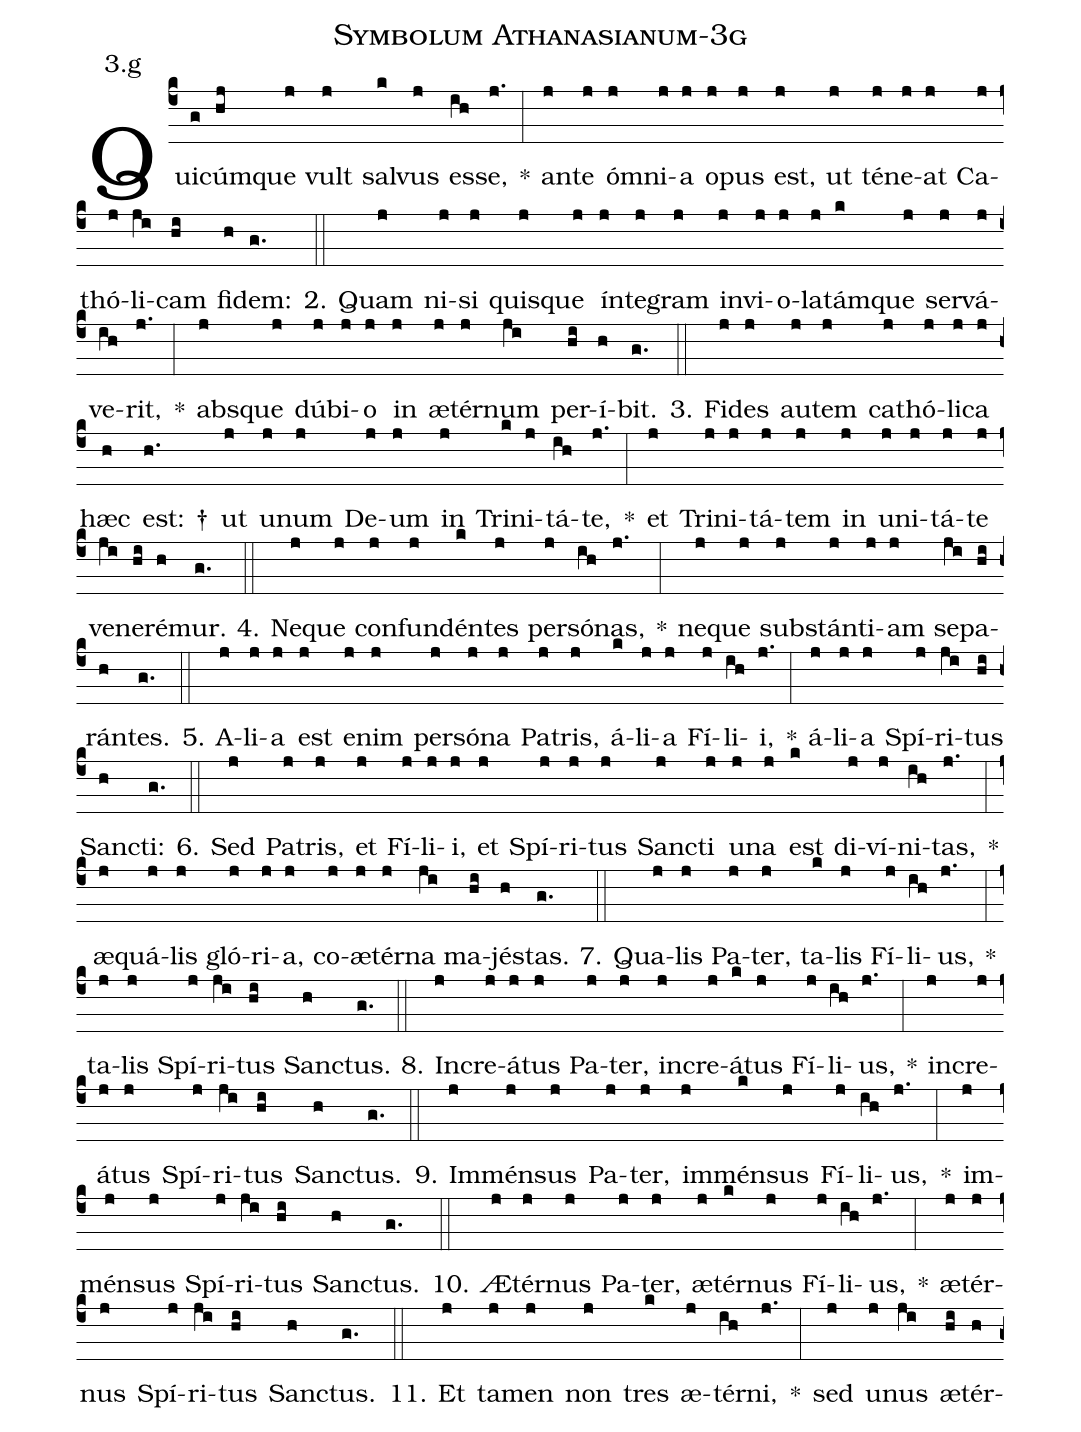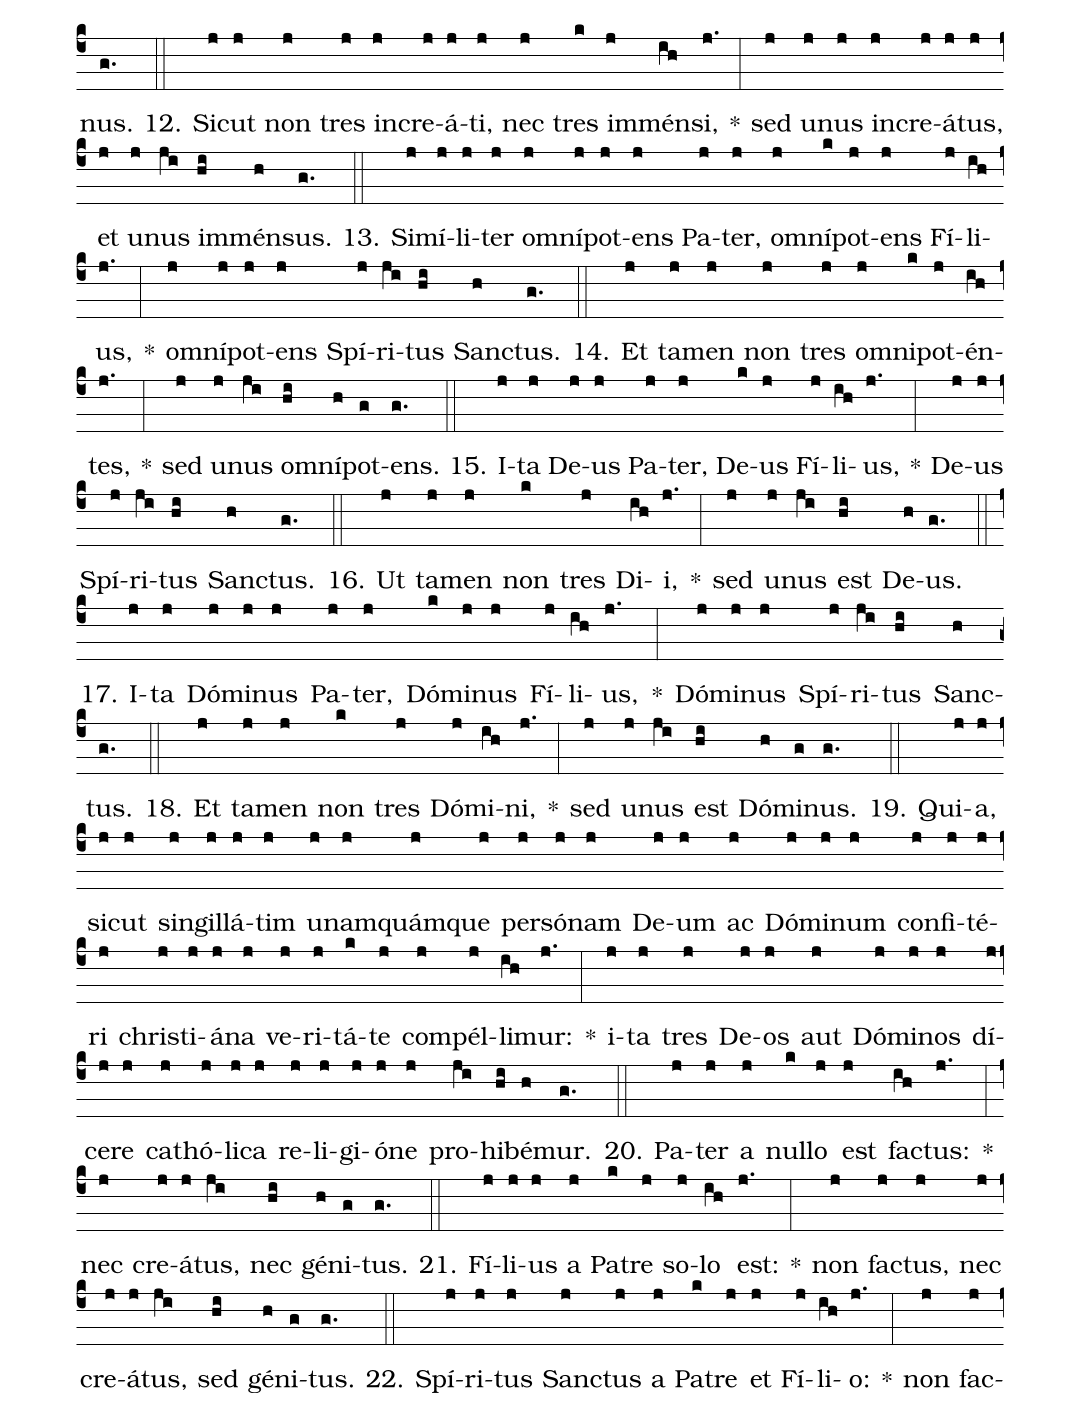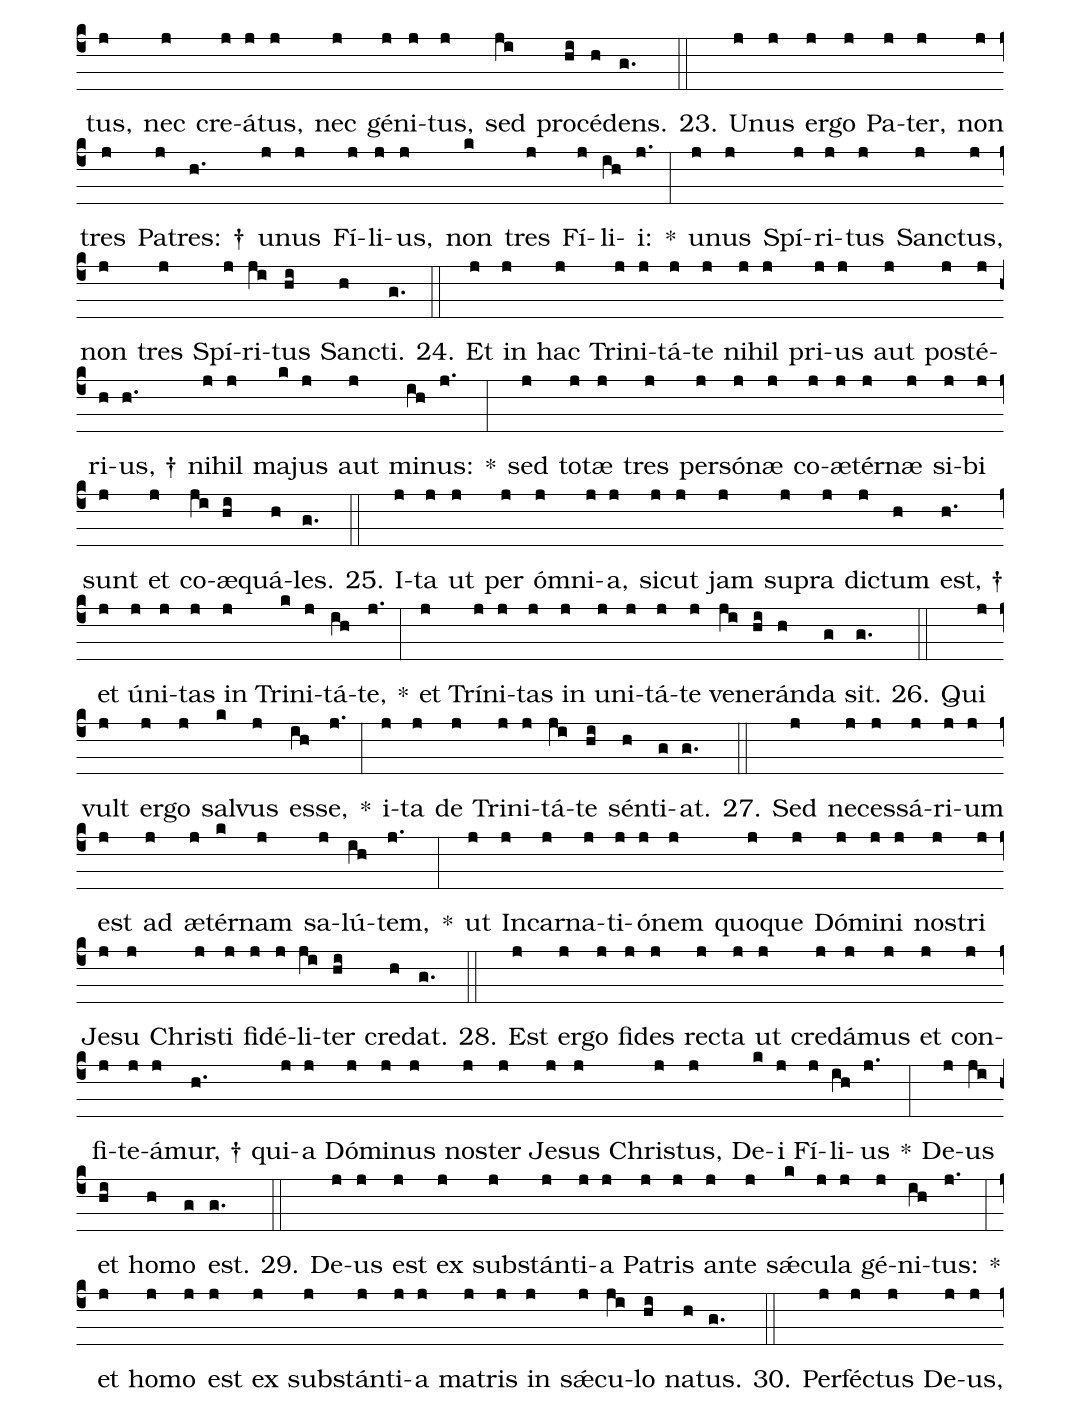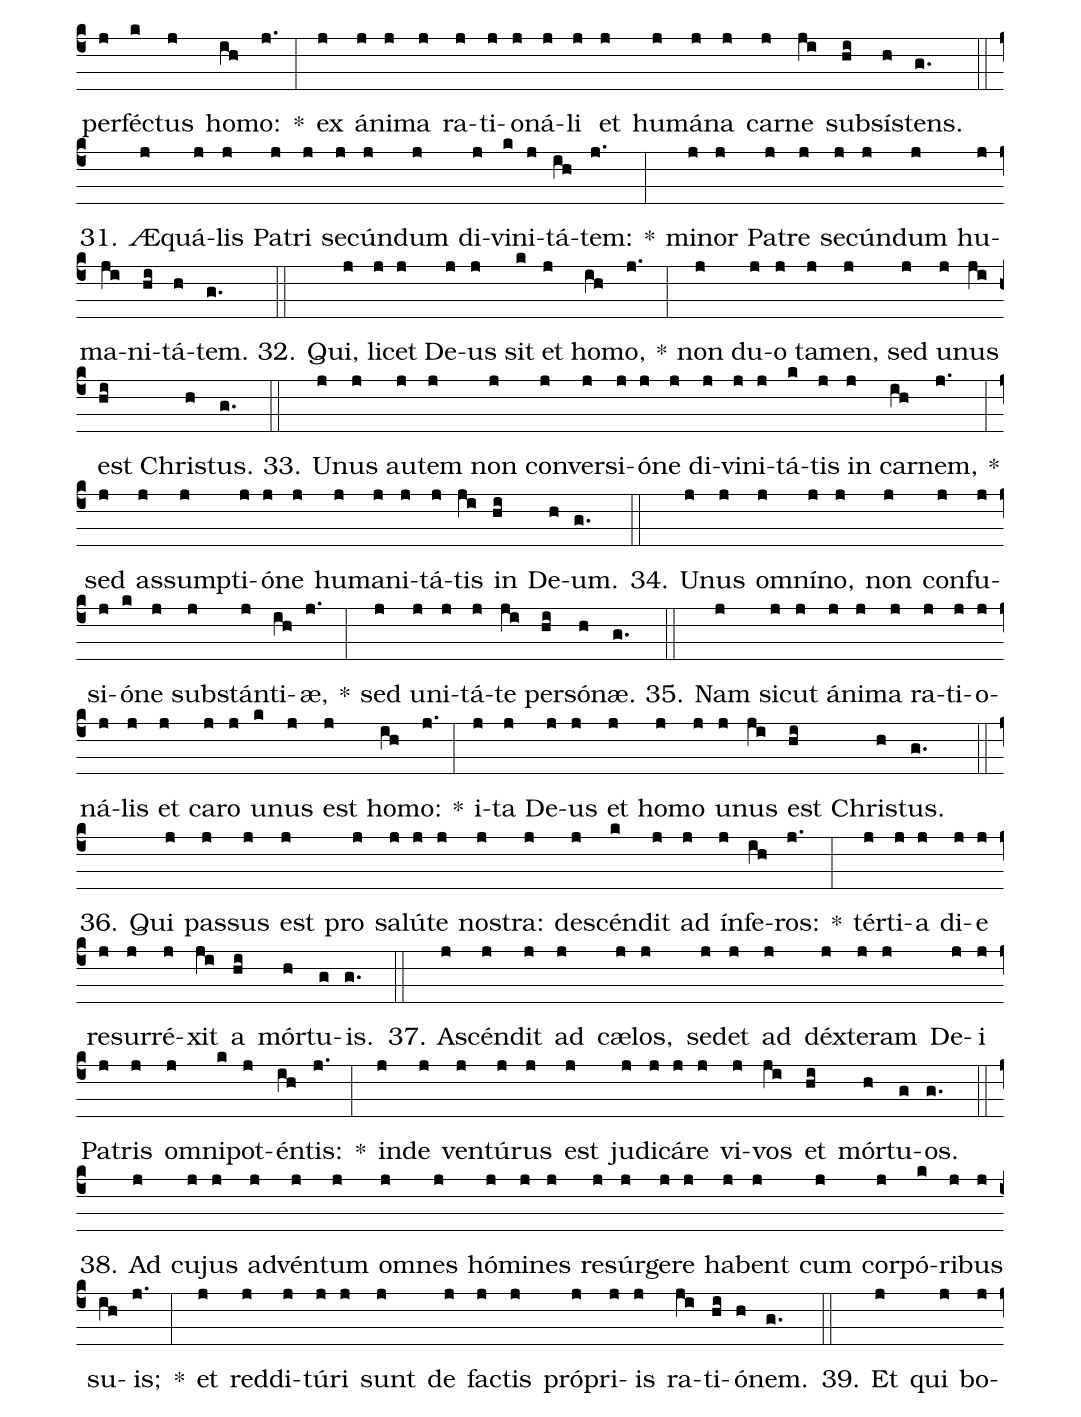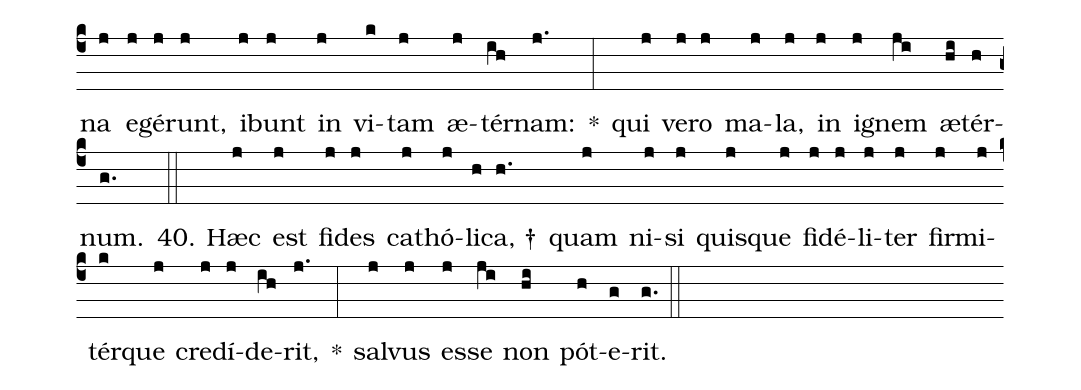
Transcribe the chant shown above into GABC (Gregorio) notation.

name: Symbolum Athanasianum-3g;
annotation: 3.g;
%%
(c4)Qui(g)cúm(hj)que(j) vult(j) sal(k)vus(j) es(ih)se,(j.) *(:) an(j)te(j) óm(j)ni(j)a(j) o(j)pus(j) est,(j) ut(j) té(j)ne(j)at(j) Ca(j)thó(j)li(ji)cam(hi) fi(h)dem:(g.) (::)
2. Quam(j) ni(j)si(j) quis(j)que(j) ín(j)te(j)gram(j) in(j)vi(j)o(j)la(j)tám(k)que(j) ser(j)vá(j)ve(ih)rit,(j.) *(:) abs(j)que(j) dú(j)bi(j)o(j) in(j) æ(j)tér(j)num(ji) per(hi)í(h)bit.(g.) (::)
3. Fi(j)des(j) au(j)tem(j) ca(j)thó(j)li(j)ca(j) hæc(h) est: †(h.) ut(j) u(j)num(j) De(j)um(j) in(j) Tri(k)ni(j)tá(ih)te,(j.) *(:) et(j) Tri(j)ni(j)tá(j)tem(j) in(j) u(j)ni(j)tá(j)te(j) ve(ji)ne(hi)ré(h)mur.(g.) (::)
4. Ne(j)que(j) con(j)fun(j)dén(k)tes(j) per(j)só(ih)nas,(j.) *(:) ne(j)que(j) sub(j)stán(j)ti(j)am(j) se(ji)pa(hi)rán(h)tes.(g.) (::)
5. A(j)li(j)a(j) est(j) e(j)nim(j) per(j)só(j)na(j) Pa(j)tris,(j) á(k)li(j)a(j) Fí(j)li(ih)i,(j.) *(:) á(j)li(j)a(j) Spí(j)ri(ji)tus(hi) Sanc(h)ti:(g.) (::)
6. Sed(j) Pa(j)tris,(j) et(j) Fí(j)li(j)i,(j) et(j) Spí(j)ri(j)tus(j) Sanc(j)ti(j) u(j)na(j) est(k) di(j)ví(j)ni(ih)tas,(j.) *(:) æ(j)quá(j)lis(j) gló(j)ri(j)a,(j) co(j)æ(j)tér(j)na(ji) ma(hi)jés(h)tas.(g.) (::)
7. Qua(j)lis(j) Pa(j)ter,(j) ta(k)lis(j) Fí(j)li(ih)us,(j.) *(:) ta(j)lis(j) Spí(j)ri(ji)tus(hi) Sanc(h)tus.(g.) (::)
8. In(j)cre(j)á(j)tus(j) Pa(j)ter,(j) in(j)cre(j)á(k)tus(j) Fí(j)li(ih)us,(j.) *(:) in(j)cre(j)á(j)tus(j) Spí(j)ri(ji)tus(hi) Sanc(h)tus.(g.) (::)
9. Im(j)mén(j)sus(j) Pa(j)ter,(j) im(j)mén(k)sus(j) Fí(j)li(ih)us,(j.) *(:) im(j)mén(j)sus(j) Spí(j)ri(ji)tus(hi) Sanc(h)tus.(g.) (::)
10. Æ(j)tér(j)nus(j) Pa(j)ter,(j) æ(j)tér(k)nus(j) Fí(j)li(ih)us,(j.) *(:) æ(j)tér(j)nus(j) Spí(j)ri(ji)tus(hi) Sanc(h)tus.(g.) (::)
11. Et(j) ta(j)men(j) non(j) tres(k) æ(j)tér(ih)ni,(j.) *(:) sed(j) u(j)nus(ji) æ(hi)tér(h)nus.(g.) (::)
12. Sic(j)ut(j) non(j) tres(j) in(j)cre(j)á(j)ti,(j) nec(j) tres(k) im(j)mén(ih)si,(j.) *(:) sed(j) u(j)nus(j) in(j)cre(j)á(j)tus,(j) et(j) u(j)nus(ji) im(hi)mén(h)sus.(g.) (::)
13. Si(j)mí(j)li(j)ter(j) om(j)ní(j)pot(j)ens(j) Pa(j)ter,(j) om(j)ní(k)pot(j)ens(j) Fí(j)li(ih)us,(j.) *(:) om(j)ní(j)pot(j)ens(j) Spí(j)ri(ji)tus(hi) Sanc(h)tus.(g.) (::)
14. Et(j) ta(j)men(j) non(j) tres(j) om(j)ni(k)pot(j)én(ih)tes,(j.) *(:) sed(j) u(j)nus(ji) om(hi)ní(h)pot(g)ens.(g.) (::)
15. I(j)ta(j) De(j)us(j) Pa(j)ter,(j) De(k)us(j) Fí(j)li(ih)us,(j.) *(:) De(j)us(j) Spí(j)ri(ji)tus(hi) Sanc(h)tus.(g.) (::)
16. Ut(j) ta(j)men(j) non(k) tres(j) Di(ih)i,(j.) *(:) sed(j) u(j)nus(ji) est(hi) De(h)us.(g.) (::)
17. I(j)ta(j) Dó(j)mi(j)nus(j) Pa(j)ter,(j) Dó(k)mi(j)nus(j) Fí(j)li(ih)us,(j.) *(:) Dó(j)mi(j)nus(j) Spí(j)ri(ji)tus(hi) Sanc(h)tus.(g.) (::)
18. Et(j) ta(j)men(j) non(k) tres(j) Dó(j)mi(ih)ni,(j.) *(:) sed(j) u(j)nus(ji) est(hi) Dó(h)mi(g)nus.(g.) (::)
19. Qui(j)a,(j) sic(j)ut(j) sin(j)gil(j)lá(j)tim(j) u(j)nam(j)quám(j)que(j) per(j)só(j)nam(j) De(j)um(j) ac(j) Dó(j)mi(j)num(j) con(j)fi(j)té(j)ri(j) chris(j)ti(j)á(j)na(j) ve(j)ri(j)tá(k)te(j) com(j)pél(j)li(ih)mur:(j.) *(:) i(j)ta(j) tres(j) De(j)os(j) aut(j) Dó(j)mi(j)nos(j) dí(j)ce(j)re(j) ca(j)thó(j)li(j)ca(j) re(j)li(j)gi(j)ó(j)ne(j) pro(ji)hi(hi)bé(h)mur.(g.) (::)
20. Pa(j)ter(j) a(j) nul(k)lo(j) est(j) fac(ih)tus:(j.) *(:) nec(j) cre(j)á(j)tus,(ji) nec(hi) gé(h)ni(g)tus.(g.) (::)
21. Fí(j)li(j)us(j) a(j) Pa(k)tre(j) so(j)lo(ih) est:(j.) *(:) non(j) fac(j)tus,(j) nec(j) cre(j)á(j)tus,(ji) sed(hi) gé(h)ni(g)tus.(g.) (::)
22. Spí(j)ri(j)tus(j) Sanc(j)tus(j) a(j) Pa(k)tre(j) et(j) Fí(j)li(ih)o:(j.) *(:) non(j) fac(j)tus,(j) nec(j) cre(j)á(j)tus,(j) nec(j) gé(j)ni(j)tus,(j) sed(ji) pro(hi)cé(h)dens.(g.) (::)
23. U(j)nus(j) er(j)go(j) Pa(j)ter,(j) non(j) tres(j) Pa(j)tres: †(h.) u(j)nus(j) Fí(j)li(j)us,(j) non(k) tres(j) Fí(j)li(ih)i:(j.) *(:) u(j)nus(j) Spí(j)ri(j)tus(j) Sanc(j)tus,(j) non(j) tres(j) Spí(j)ri(ji)tus(hi) Sanc(h)ti.(g.) (::)
24. Et(j) in(j) hac(j) Tri(j)ni(j)tá(j)te(j) ni(j)hil(j) pri(j)us(j) aut(j) post(j)é(j)ri(h)us, †(h.) ni(j)hil(j) ma(k)jus(j) aut(j) mi(ih)nus:(j.) *(:) sed(j) to(j)tæ(j) tres(j) per(j)só(j)næ(j) co(j)æ(j)tér(j)næ(j) si(j)bi(j) sunt(j) et(j) co(ji)æ(hi)quá(h)les.(g.) (::)
25. I(j)ta(j) ut(j) per(j) óm(j)ni(j)a,(j) sic(j)ut(j) jam(j) su(j)pra(j) dic(j)tum(h) est, †(h.) et(j) ú(j)ni(j)tas(j) in(j) Tri(k)ni(j)tá(ih)te,(j.) *(:) et(j) Trí(j)ni(j)tas(j) in(j) u(j)ni(j)tá(j)te(j) ve(ji)ne(hi)rán(h)da(g) sit.(g.) (::)
26. Qui(j) vult(j) er(j)go(j) sal(k)vus(j) es(ih)se,(j.) *(:) i(j)ta(j) de(j) Tri(j)ni(j)tá(ji)te(hi) sén(h)ti(g)at.(g.) (::)
27. Sed(j) ne(j)ces(j)sá(j)ri(j)um(j) est(j) ad(j) æ(j)tér(k)nam(j) sa(j)lú(ih)tem,(j.) *(:) ut(j) In(j)car(j)na(j)ti(j)ó(j)nem(j) quo(j)que(j) Dó(j)mi(j)ni(j) nos(j)tri(j) Je(j)su(j) Chris(j)ti(j) fi(j)dé(j)li(ji)ter(hi) cre(h)dat.(g.) (::)
28. Est(j) er(j)go(j) fi(j)des(j) rec(j)ta(j) ut(j) cre(j)dá(j)mus(j) et(j) con(j)fi(j)te(j)á(j)mur, †(h.) qui(j)a(j) Dó(j)mi(j)nus(j) nos(j)ter(j) Je(j)sus(j) Chris(j)tus,(j) De(k)i(j) Fí(j)li(ih)us(j.) *(:) De(j)us(ji) et(hi) ho(h)mo(g) est.(g.) (::)
29. De(j)us(j) est(j) ex(j) sub(j)stán(j)ti(j)a(j) Pa(j)tris(j) an(j)te(j) sǽ(k)cu(j)la(j) gé(j)ni(ih)tus:(j.) *(:) et(j) ho(j)mo(j) est(j) ex(j) sub(j)stán(j)ti(j)a(j) ma(j)tris(j) in(j) sǽ(j)cu(ji)lo(hi) na(h)tus.(g.) (::)
30. Per(j)féc(j)tus(j) De(j)us,(j) per(j)féc(k)tus(j) ho(ih)mo:(j.) *(:) ex(j) á(j)ni(j)ma(j) ra(j)ti(j)o(j)ná(j)li(j) et(j) hu(j)má(j)na(j) car(j)ne(ji) sub(hi)sís(h)tens.(g.) (::)
31. Æ(j)quá(j)lis(j) Pa(j)tri(j) se(j)cún(j)dum(j) di(j)vi(k)ni(j)tá(ih)tem:(j.) *(:) mi(j)nor(j) Pa(j)tre(j) se(j)cún(j)dum(j) hu(j)ma(ji)ni(hi)tá(h)tem.(g.) (::)
32. Qui,(j) li(j)cet(j) De(j)us(j) sit(k) et(j) ho(ih)mo,(j.) *(:) non(j) du(j)o(j) ta(j)men,(j) sed(j) u(j)nus(ji) est(hi) Chris(h)tus.(g.) (::)
33. U(j)nus(j) au(j)tem(j) non(j) con(j)ver(j)si(j)ó(j)ne(j) di(j)vi(j)ni(j)tá(k)tis(j) in(j) car(ih)nem,(j.) *(:) sed(j) as(j)sump(j)ti(j)ó(j)ne(j) hu(j)ma(j)ni(j)tá(j)tis(ji) in(hi) De(h)um.(g.) (::)
34. U(j)nus(j) om(j)ní(j)no,(j) non(j) con(j)fu(j)si(j)ó(k)ne(j) sub(j)stán(j)ti(ih)æ,(j.) *(:) sed(j) u(j)ni(j)tá(j)te(ji) per(hi)só(h)næ.(g.) (::)
35. Nam(j) sic(j)ut(j) á(j)ni(j)ma(j) ra(j)ti(j)o(j)ná(j)lis(j) et(j) ca(j)ro(j) u(k)nus(j) est(j) ho(ih)mo:(j.) *(:) i(j)ta(j) De(j)us(j) et(j) ho(j)mo(j) u(j)nus(ji) est(hi) Chris(h)tus.(g.) (::)
36. Qui(j) pas(j)sus(j) est(j) pro(j) sa(j)lú(j)te(j) nos(j)tra:(j) de(j)scén(k)dit(j) ad(j) ín(j)fe(ih)ros:(j.) *(:) tér(j)ti(j)a(j) di(j)e(j) re(j)sur(j)ré(j)xit(ji) a(hi) mór(h)tu(g)is.(g.) (::)
37. A(j)scén(j)dit(j) ad(j) cæ(j)los,(j) se(j)det(j) ad(j) déx(j)te(j)ram(j) De(j)i(j) Pa(j)tris(j) om(j)ni(k)pot(j)én(ih)tis:(j.) *(:) in(j)de(j) ven(j)tú(j)rus(j) est(j) ju(j)di(j)cá(j)re(j) vi(j)vos(ji) et(hi) mór(h)tu(g)os.(g.) (::)
38. Ad(j) cu(j)jus(j) ad(j)vén(j)tum(j) om(j)nes(j) hó(j)mi(j)nes(j) re(j)súr(j)ge(j)re(j) ha(j)bent(j) cum(j) cor(j)pó(k)ri(j)bus(j) su(ih)is;(j.) *(:) et(j) red(j)di(j)tú(j)ri(j) sunt(j) de(j) fac(j)tis(j) pró(j)pri(j)is(j) ra(ji)ti(hi)ó(h)nem.(g.) (::)
39. Et(j) qui(j) bo(j)na(j) e(j)gé(j)runt,(j) i(j)bunt(j) in(j) vi(k)tam(j) æ(j)tér(ih)nam:(j.) *(:) qui(j) ve(j)ro(j) ma(j)la,(j) in(j) i(j)gnem(ji) æ(hi)tér(h)num.(g.) (::)
40. Hæc(j) est(j) fi(j)des(j) ca(j)thó(j)li(h)ca, †(h.) quam(j) ni(j)si(j) quis(j)que(j) fi(j)dé(j)li(j)ter(j) fir(j)mi(j)tér(k)que(j) cre(j)dí(j)de(ih)rit,(j.) *(:) sal(j)vus(j) es(j)se(ji) non(hi) pót(h)e(g)rit.(g.) (::)
